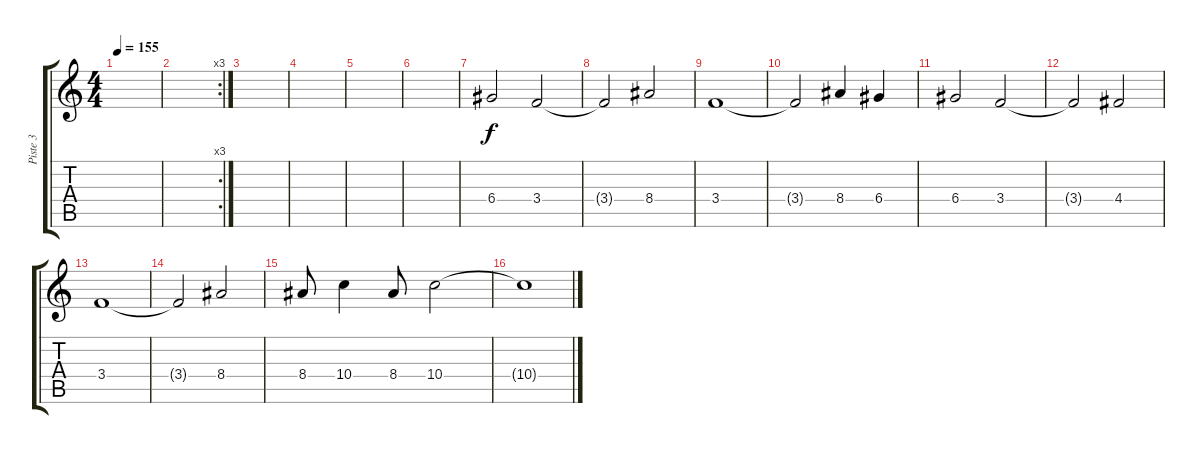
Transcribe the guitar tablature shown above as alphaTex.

\track ("Piste 3" "Piste 3") {instrument overdrivenguitar}
\staff {score tabs}
\tuning (E4 B3 G3 D3 A2 E2) {hide}
\ts (4 4)
\tempo 155
\clef g2
\ks c
|
\rc 3
|
|
|
|
|
6.4.2 3.4.2 |
3.4{t}.2 8.4.2 |
3.4.1 |
3.4{t}.2 8.4.4 6.4.4 |
6.4.2 3.4.2 |
3.4{t}.2 4.4.2 |
3.4.1 |
3.4{t}.2 8.4.2 |
8.4.8 10.4.4 8.4.8 10.4.2 |
10.4{t}.1
